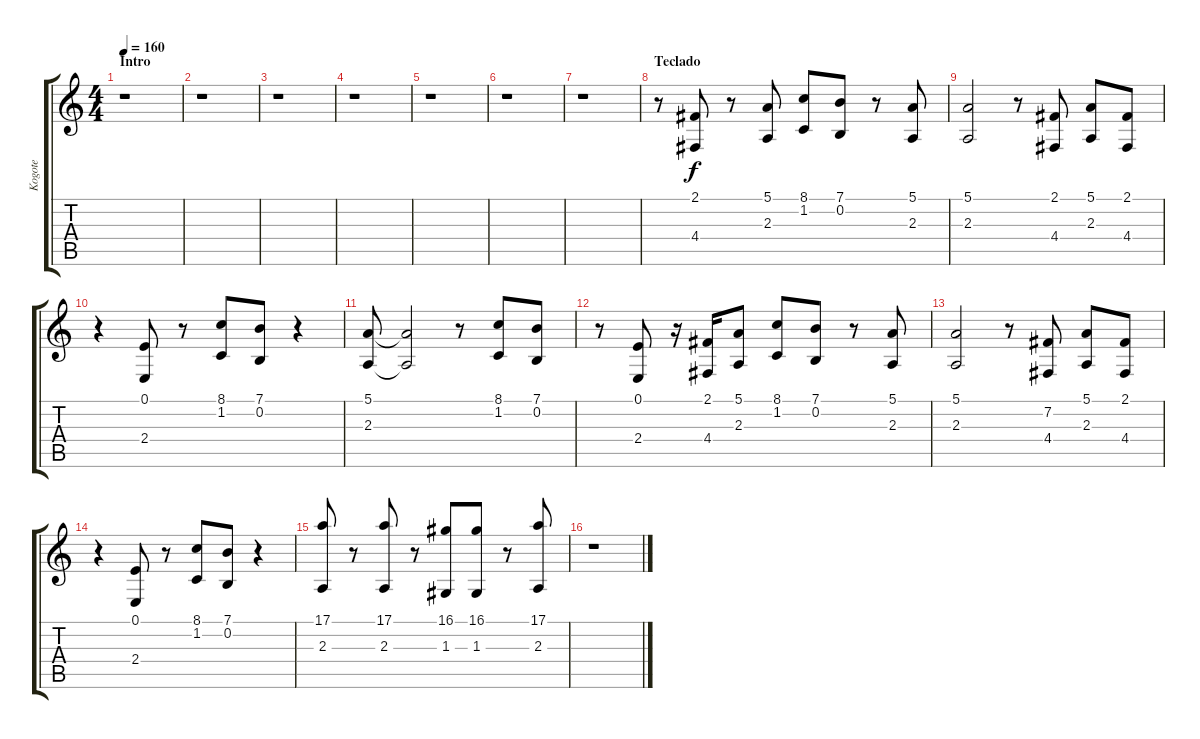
\track ("Kogote" "Kogote") {instrument brasssection}
\staff {score tabs}
\tuning (E4 B3 G3 D3 A2 E2) {hide}
\ts (4 4)
\section ("" "Intro")
\tempo 160
\clef g2
\ks c
r.1{dy f instrument brasssection} |
r.1 |
r.1 |
r.1 |
r.1 |
r.1 |
r.1 |
\section ("" "Teclado")
r.8 (2.1 4.4).8 r.8 (5.1 2.3).8 (8.1 1.2).8 (7.1 0.2).8 r.8 (5.1 2.3).8 |
(5.1 2.3).2 r.8 (2.1 4.4).8 (5.1 2.3).8 (2.1 4.4).8 |
r.4 (0.1 2.4).8 r.8 (8.1 1.2).8 (7.1 0.2).8 r.4 |
(5.1 2.3).8 (5.1{t} 2.3{t}).2 r.8 (8.1 1.2).8 (7.1 0.2).8 |
r.8 (0.1 2.4).8 r.16 (2.1 4.4).16 (5.1 2.3).8 (8.1 1.2).8 (7.1 0.2).8 r.8 (5.1 2.3).8 |
(5.1 2.3).2 r.8 (7.2 4.4).8 (5.1 2.3).8 (2.1 4.4).8 |
r.4 (0.1 2.4).8 r.8 (8.1 1.2).8 (7.1 0.2).8 r.4 |
(17.1 2.3).8 r.8 (17.1 2.3).8 r.8 (16.1 1.3).8 (16.1 1.3).8 r.8 (17.1 2.3).8 |
r.1
